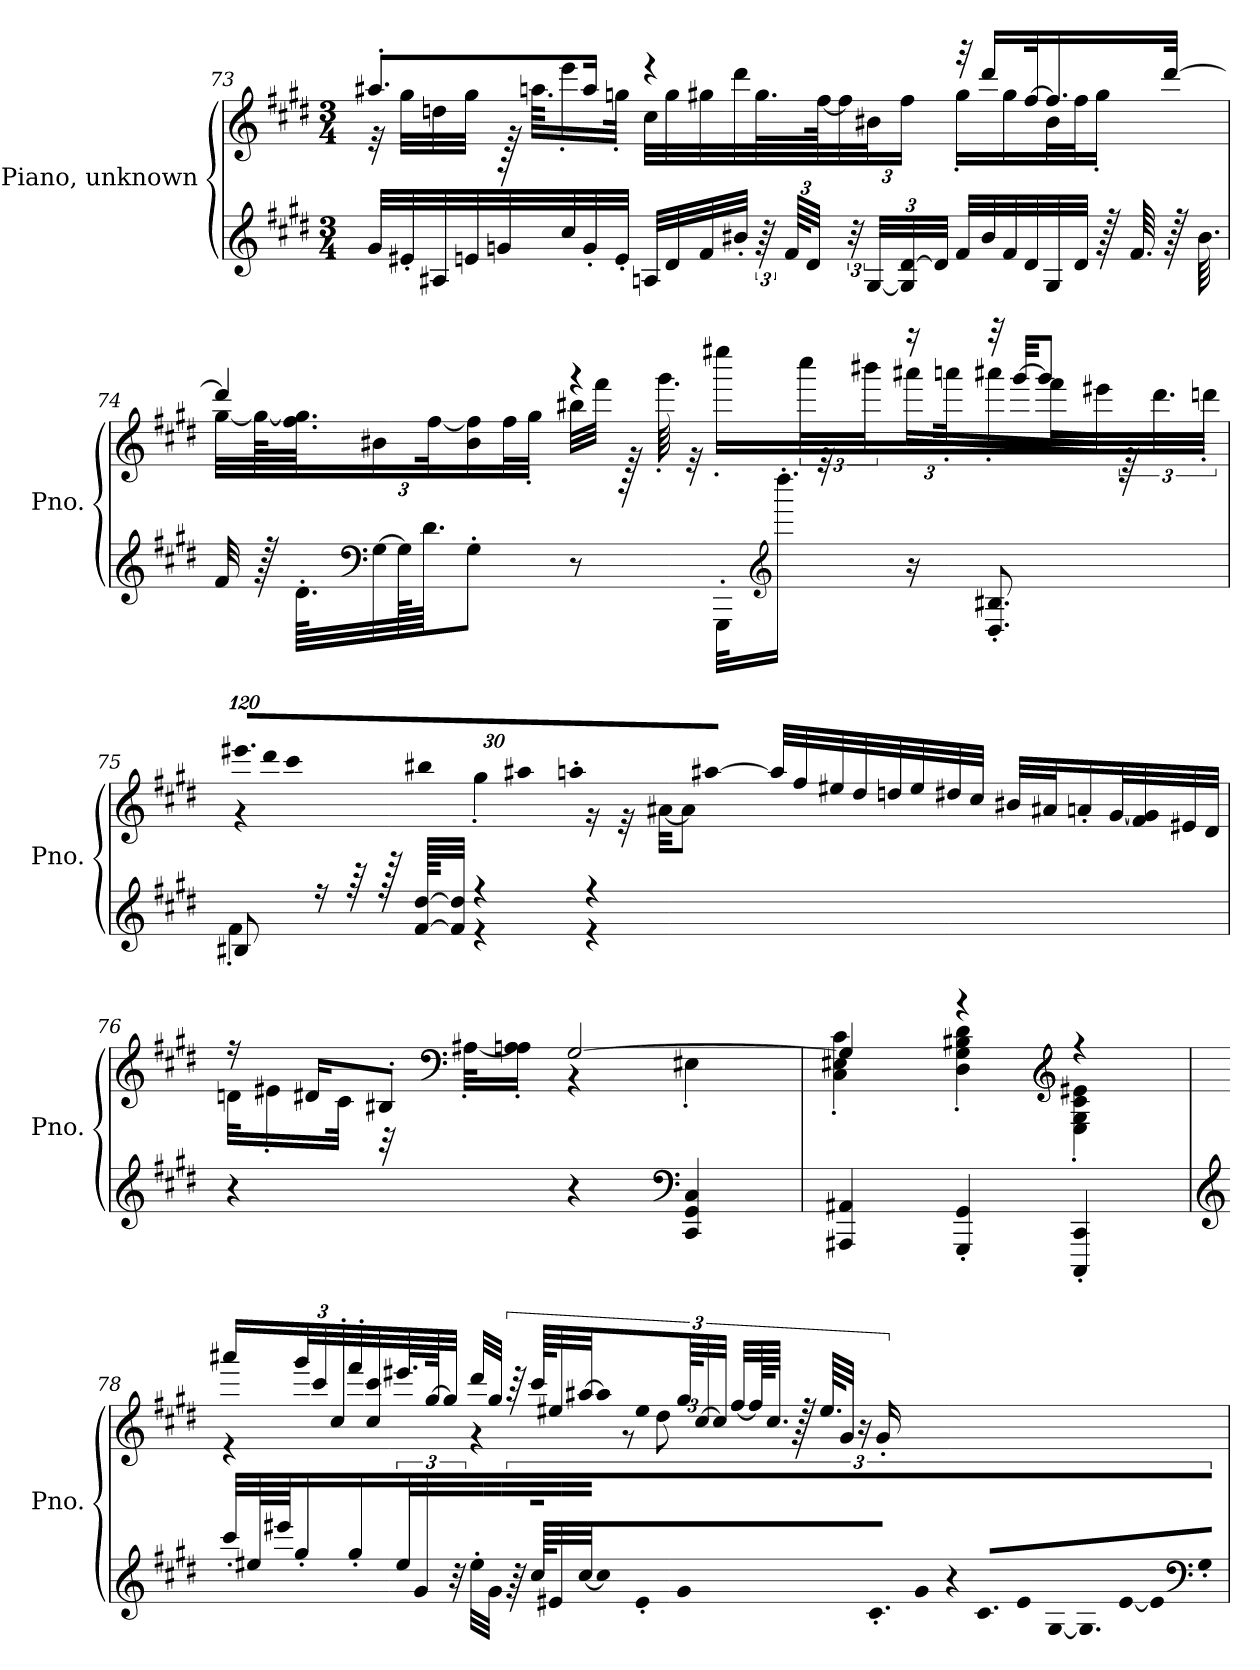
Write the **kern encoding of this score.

**kern	**kern
*part1	*part1
*staff2	*staff1
*I"Piano, unknown	*
*I'Pno.	*
!!LO:LB:g=z
*clefG2	*clefG2
*k[f#c#g#d#]	*k[f#c#g#d#]
*M3/4	*M3/4
=73	=73
*	*^
32g#/LLL	8.aa#X'/L	32r
32e#X'/	.	32gg#\LLL
32A#X/	.	32ddn\
32en/	.	32gg#\JJJ
32gn/	.	128r
.	.	64.aan\KKLL
32cc#/	.	16eee'\
32g'/	16aa/Jk	.
32e'/JJJ	.	32ggn'\JJk
32An/LLL	4r	32cc#\LLL
32d#/	.	32gg\
32f#/	.	32gg#X\
32b#X'/JJJ	.	32ddd#\
96r	.	64.gg#\L
96f#/KLLL	.	.
48d#/JJJ	.	.
.	.	[128ff#\JK
.	.	32ff#\]
48r	.	.
*Xbrackettup	*	*Xbrackettup
[48G#/LLL	.	48b#X\J
48G#/] [48d#/	.	24ff#\JJ
48d#/JJJ]	.	.
32f#/LLL	32r	16gg#'\LL
32b#/	16ddd#/LL	.
32f#/	.	16gg#\
32d#/	[32ff#/K	.
32G#/	16.ff#/]	32b#\L
32d#/JJJ	.	32ff#\J
128r	.	16gg#'\JJ
64.f#/	.	.
128r	[32ddd#/JJk	.
64.b#\	.	.
!!LO:LB:g=z	!!
=74	=74	=74
32f#/	4ddd#/]	[32gg#\LLL
128r	.	128gg#\KL_
64.d#'\KLLL	.	64.ff#\ 64.gg#\]JJ
*clefF4	*	*
[32G#\	.	24b#X\
128G#\KL]	.	.
64.d#\JJJ	.	.
.	.	[48ff#\K
8G#'\J	.	16b#\ 16ff#\]
.	.	32ff#\L
.	.	32gg#'\JJJ
8r	4r	32bb#X\LLL
.	.	32fff#\JJJ
.	.	128r
.	.	64.ggg#'\
.	.	32r
32GGG#'\KLL	.	16eeee#X'\LL
*clefG2	*	*
16.dddd#'\JJ	.	.
*	*	*brackettup
.	.	48cccc#\JJk
.	.	48r
.	.	48bbb#X\
*	*	*Xbrackettup
16r	16r	24aaa#X\LL
.	.	48aaan'\K
8.D#/' 8.B#X/'	32r	16aaa#X'\
.	[32ggg#/KKL	.
.	8ggg#/J]	32fff#\L
.	.	32eee#X\JJJ
*	*	*brackettup
.	.	96r
.	.	48.ddd#\LLL
.	.	48dddn'\JJJ
!!LO:LB:g=z	!!
=75	=75	=75
*^	*	*
*	*	*Xbrackettup	*
!	!	!LO:N:vis=32.	!
8B#X/	4f#'\	1920%103eee#X/LLL	4r
!	!	!LO:N:vis=64	!
.	.	960%17ddd#/K	.
!	!	!LO:N:vis=32	!
.	.	640%23ccc#/	.
!	!	!LO:N:vis=32	!
.	.	640%23bb#X/	.
16r	.	.	.
!	!	!LO:N:vis=32	!
.	.	640%23aa#X/	.
!	!	!LO:N:vis=32	!
.	.	640%23aan'/	.
64r	.	.	.
128r	.	.	.
[128f#/ [128dd#/KKLLL	.	.	.
!	!	!LO:N:vis=32	!
.	.	[640%23aa#X/JJJ	.
32f#/] 32dd#/]JJJ	.	.	.
4r	4r	.	4gg#'\
.	.	32aa#/LLL]	.
.	.	32ff#/	.
.	.	32ee#X/	.
.	.	32dd#/	.
.	.	32ddn/	.
.	.	32ee#/	.
.	.	32dd#X/	.
.	.	32cc#/JJJ	.
4r	4r	.	16r
.	.	32b#X/LLL	.
.	.	32a#X/J	.
.	.	.	32r
.	.	16an'/	.
.	.	.	[32a#X\KKL
.	.	.	8a#\J]
.	.	[32g#/L	.
.	.	32f#/ 32g#/]	.
.	.	32e#X/	.
.	.	32d#/JJJ	.
960ryy	960ryy	.	960ryy
*v	*v	*	*
!!LO:LB:g=z	!!
=76	=76	=76
4r	16r	32dn\KLL
.	.	16e#X'\
.	16d#X/KL	.
.	.	32c#\JJk
.	8B#X'/J	32r
*	*clefF4	*
.	.	[32A#X'\KLL
.	.	16An\' 16A#\]'JJ
4r	[2G#/	4r
*clefF4	*	*
4CC#/ 4GG#/ 4C#/	.	4E#X'\
=77	=77	=77
4AAA#X/ 4AA#X/	4G#/]	4C#\' 4E#X\' 4c#\'
4GGG#/' 4GG#/'	4r	4D#\' 4G#\' 4B#X\' 4d#\'
*	*clefG2	*
4CCC#/' 4CC#/'	4r	4E#\' 4G#\' 4c#\' 4e#X\'
!!LO:LB:g=z	!!
=78	=78	=78
*clefG2	*	*
32ccc#'\LLL	16aaa#X/LL	4r
64ee#X\L	.	.
64eee#X\JJ	.	.
16gg#'\	48ggg#/L	.
.	48ccc#/	.
.	48cc#'/	.
16gg#'\	32fff#'/	.
.	32cc#/ 32ccc#/	.
*brackettup	*	*
48ee#\L	64.eee#X/L	.
48g#\JJJ	.	.
.	[128gg#/JK	.
.	32gg#/JJJ]	.
48r	.	.
32ee#'\LLL	32ddd#/LLL	4r
32g#\JJJ	32gg#/JJJ	.
*	*brackettup	*
96r	96r	.
96cc#/KLLL	96ccc#/KLLL	.
48e#X/	48ee#X/	.
[48cc#/	[48aa#X/	.
32cc#/]	32aa#/]	.
32e#'/	32ee#/	.
*	*Xbrackettup	*
64g#/K	96gg#/K	.
.	[48cc#/	.
32.c#'/JJJ	.	.
.	32cc#/JJJ]	.
32g#/	[32ff#/LLL	8r
128r	128ff#/KL]	.
64.c#/KLLL	64.cc#/JJJJ	.
32e#/	128r	.
.	64.ee#/KLLL	.
[32G#/	32g#/JJJ	.
64.G#/L]	16r	8dd#\
[128e#/JK	.	.
32e#/J]	.	.
*clefF4	*	*
16G#'/JJ	16g#'/	.
*	*v	*v
=	=
*-	*-
